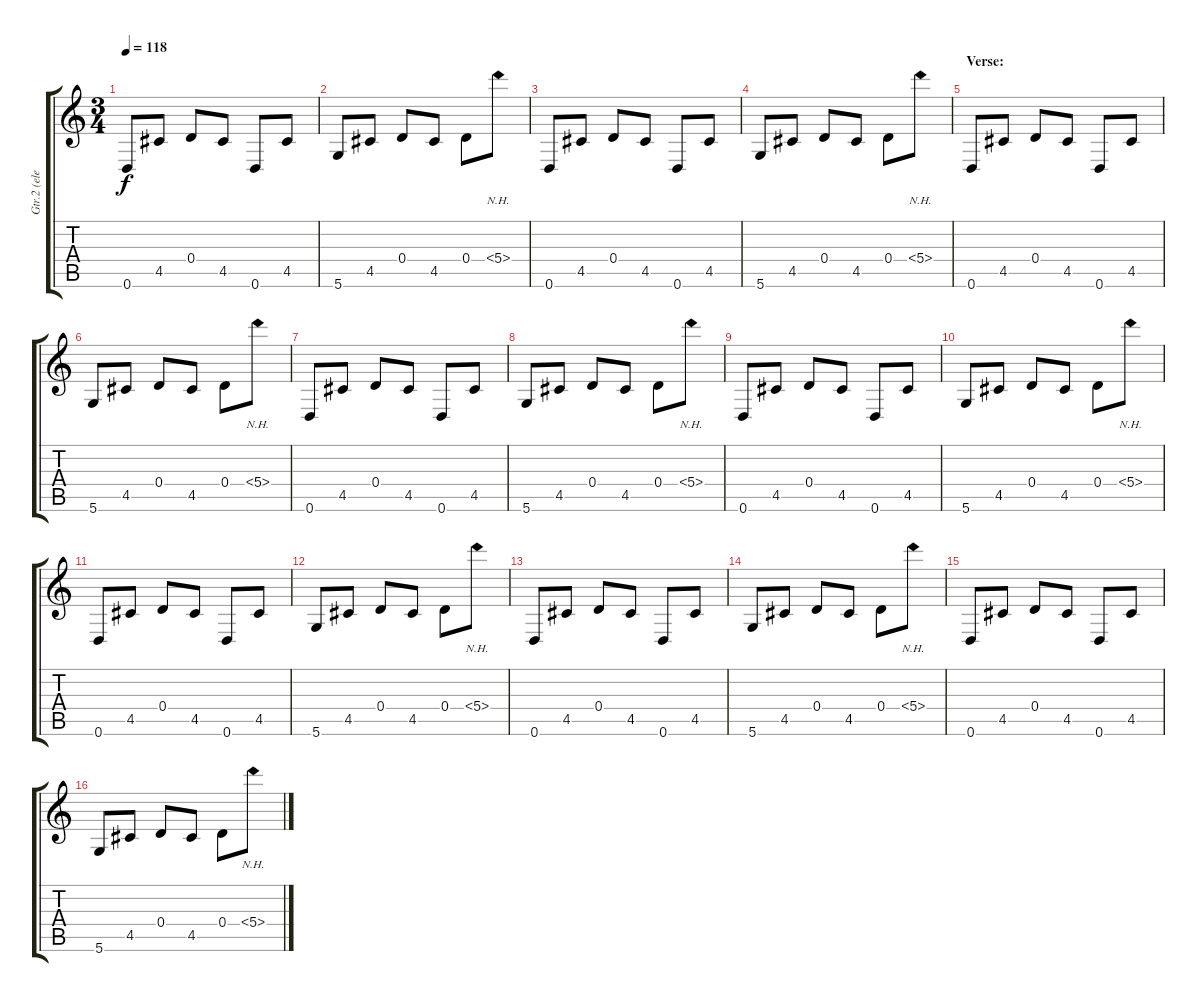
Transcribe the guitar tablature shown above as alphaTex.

\track ("Gtr.2 (elec.)" "Gtr.2 (ele") {instrument electricguitarclean}
\staff {score tabs}
\tuning (E4 B3 G3 D3 A2 D2) {hide}
\ts (3 4)
\tempo 118
\clef g2
\ks c
0.6.8{dy f} 4.5.8 0.4.8 4.5.8 0.6.8 4.5.8 |
5.6.8 4.5.8 0.4.8 4.5.8 0.4.8 5.4{nh}.8 |
0.6.8 4.5.8 0.4.8 4.5.8 0.6.8 4.5.8 |
5.6.8 4.5.8 0.4.8 4.5.8 0.4.8 5.4{nh}.8 |
\section ("" "Verse:")
0.6.8 4.5.8 0.4.8 4.5.8 0.6.8 4.5.8 |
5.6.8 4.5.8 0.4.8 4.5.8 0.4.8 5.4{nh}.8 |
0.6.8 4.5.8 0.4.8 4.5.8 0.6.8 4.5.8 |
5.6.8 4.5.8 0.4.8 4.5.8 0.4.8 5.4{nh}.8 |
0.6.8 4.5.8 0.4.8 4.5.8 0.6.8 4.5.8 |
5.6.8 4.5.8 0.4.8 4.5.8 0.4.8 5.4{nh}.8 |
0.6.8 4.5.8 0.4.8 4.5.8 0.6.8 4.5.8 |
5.6.8 4.5.8 0.4.8 4.5.8 0.4.8 5.4{nh}.8 |
0.6.8 4.5.8 0.4.8 4.5.8 0.6.8 4.5.8 |
5.6.8 4.5.8 0.4.8 4.5.8 0.4.8 5.4{nh}.8 |
0.6.8 4.5.8 0.4.8 4.5.8 0.6.8 4.5.8 |
5.6.8 4.5.8 0.4.8 4.5.8 0.4.8 5.4{nh}.8
